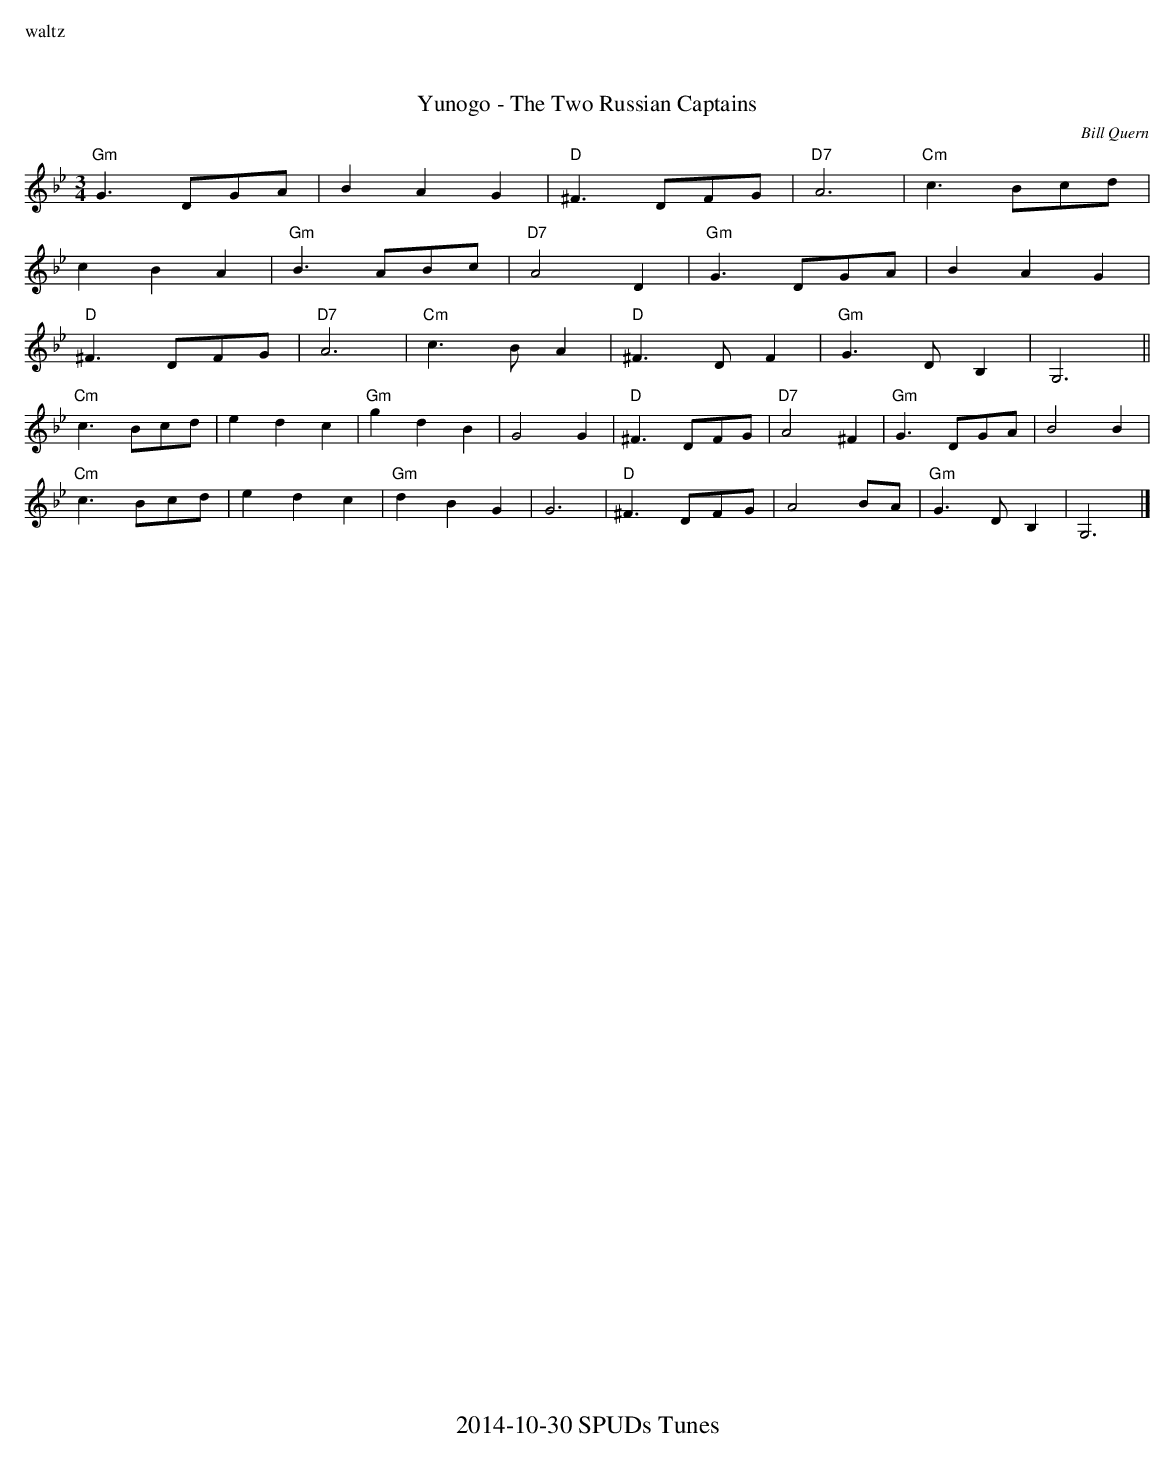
X:1
%%text waltz
T:Yunogo - The Two Russian Captains
C:Bill Quern
M:3/4
L:1/8
K:Gm
"Gm"G3DGA|B2A2G2|"D"^F3 DFG|"D7"A6|"Cm"c3Bcd|
c2B2A2|"Gm"B3ABc|"D7"A4D2|"Gm"G3DGA|B2A2G2|
"D"^F3 DFG|"D7"A6|"Cm"c3BA2|"D"^F3DF2|"Gm"G3DB,2|G,6||
"Cm"c3Bcd|e2d2c2|"Gm"g2d2B2|G4G2|"D"^F3 DFG|"D7"A4^F2|"Gm"G3DGA|B4B2|
"Cm"c3Bcd|e2d2c2|"Gm"d2B2G2|G6|"D"^F3 DFG|A4BA|"Gm"G3DB,2|G,6|]
